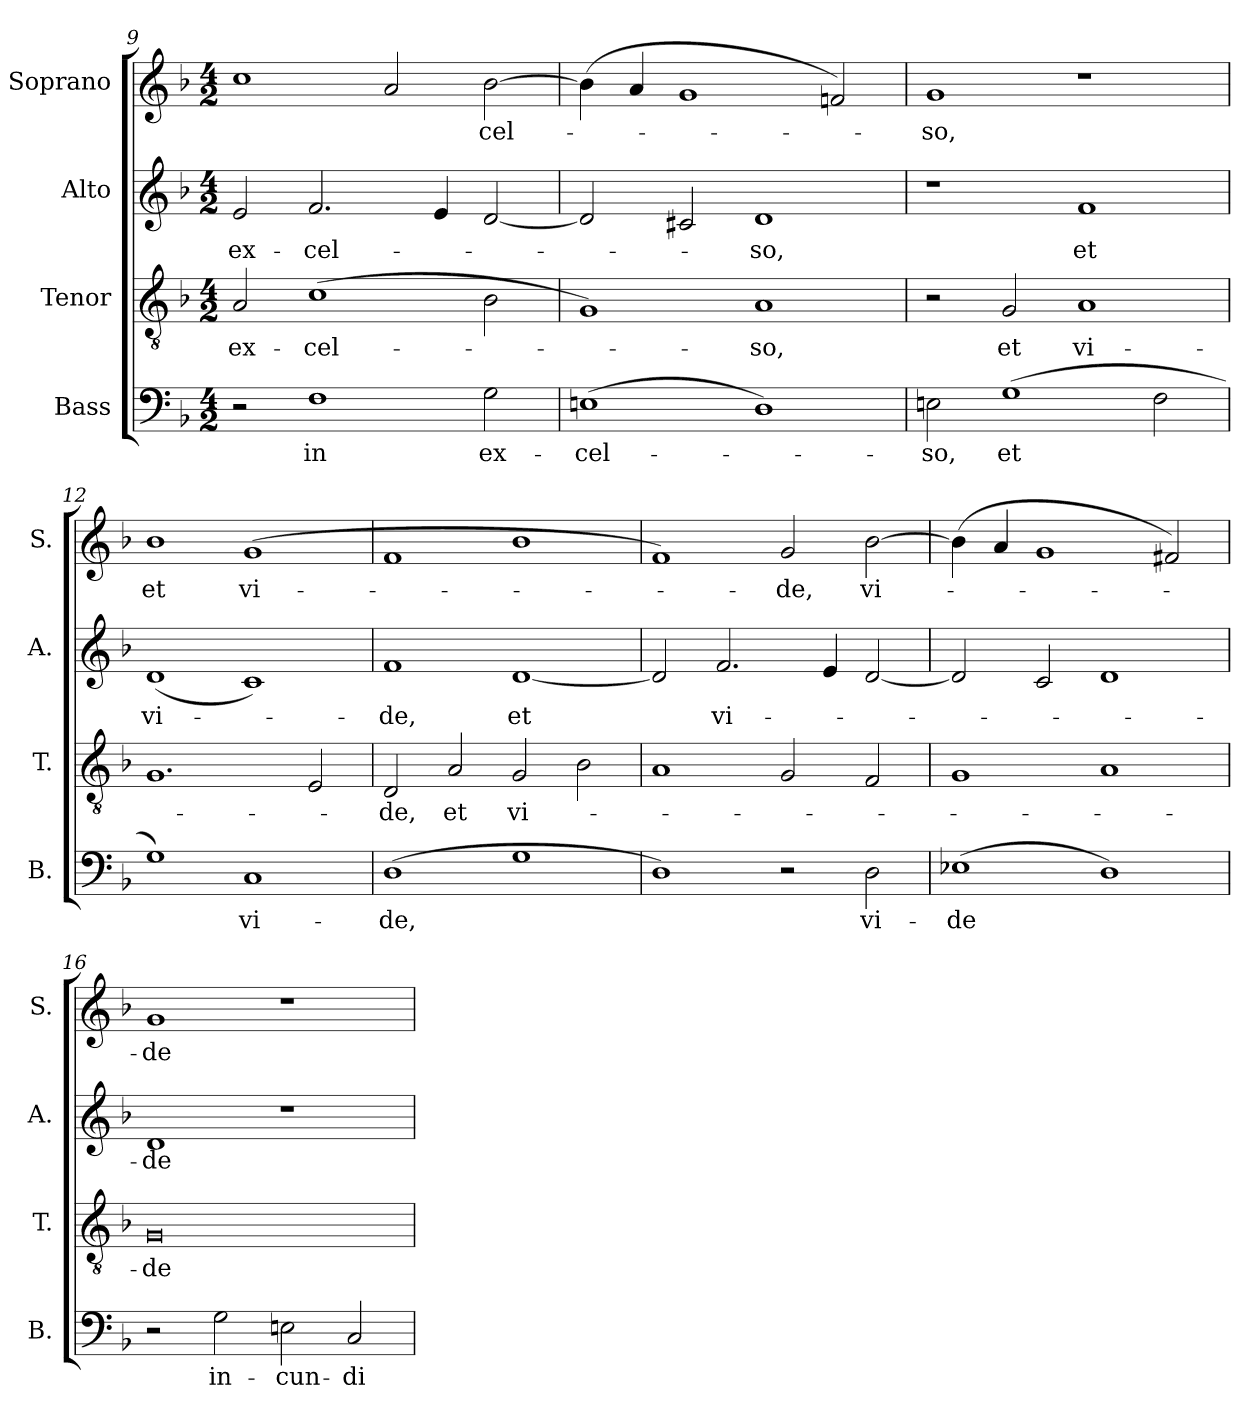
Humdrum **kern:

**kern	**text	**kern	**text	**kern	**text	**kern	**text
*part4	*part4	*part3	*part3	*part2	*part2	*part1	*part1
*staff4	*staff4	*staff3	*staff3	*staff2	*staff2	*staff1	*staff1
*I"Bass	*	*I"Tenor	*	*I"Alto	*	*I"Soprano	*
*I'B.	*	*I'T.	*	*I'A.	*	*I'S.	*
*clefF4	*	*clefGv2	*	*clefG2	*	*clefG2	*
*	*	*ITrd7c12	*	*	*	*	*
*k[b-]	*	*k[b-]	*	*k[b-]	*	*k[b-]	*
*F:	*	*F:	*	*F:	*	*F:	*
*M4/2	*	*M4/2	*	*M4/2	*	*M4/2	*
=9	=9	=9	=9	=9	=9	=9	=9
!	!	!	!LO:LY:b:color=#000000	!	!	!	!
!	!	!	!	!	!LO:LY:b:color=#000000	!	!
2r	.	2AAi/	ex-	2ei/	ex-	1cci	.
!	!LO:LY:b:color=#000000	!	!	!	!	!	!
!	!	!	!LO:LY:b:color=#000000	!	!	!	!
!	!	!	!	!	!LO:LY:b:color=#000000	!	!
1Fi	in	(1Ci	-cel-	2.fi/	-cel-	.	.
.	.	.	.	.	.	2ai/	.
.	.	.	.	4ei/	.	.	.
!	!LO:LY:b:color=#000000	!	!	!	!	!	!
!	!	!	!	!	!	!	!LO:LY:b:color=#000000
2Gi\	ex-	2BB-i\	.	[2di/	.	[2b-i\	-cel-
=10	=10	=10	=10	=10	=10	=10	=10
!	!LO:LY:b:color=#000000	!	!	!	!	!	!
(1Eni	-cel-	1GGi)	.	2di/]	.	(4b-i\]	.
.	.	.	.	.	.	4ai/	.
.	.	.	.	2c#Xi/	.	1gi	.
!	!	!	!LO:LY:b:color=#000000	!	!	!	!
!	!	!	!	!	!LO:LY:b:color=#000000	!	!
1Di)	.	1AAi	-so,	1di	-so,	.	.
.	.	.	.	.	.	2fni/)	.
=11	=11	=11	=11	=11	=11	=11	=11
!	!LO:LY:b:color=#000000	!	!	!	!	!	!
!	!	!	!	!	!	!	!LO:LY:b:color=#000000
2Eni\	-so,	2r	.	1r	.	1gi	-so,
!	!LO:LY:b:color=#000000	!	!	!	!	!	!
!	!	!	!LO:LY:b:color=#000000	!	!	!	!
(1Gi	et	2GGi/	et	.	.	.	.
!	!	!	!LO:LY:b:color=#000000	!	!	!	!
!	!	!	!	!	!LO:LY:b:color=#000000	!	!
.	.	1AAi	vi-	1fi	et	1r	.
2Fi\	.	.	.	.	.	.	.
=12	=12	=12	=12	=12	=12	=12	=12
!	!	!	!	!	!LO:LY:b:color=#000000	!	!
!	!	!	!	!	!	!	!LO:LY:b:color=#000000
1Gi)	.	1.GGi	.	(1di	vi-	1b-i	et
!	!LO:LY:b:color=#000000	!	!	!	!	!	!
!	!	!	!	!	!	!	!LO:LY:b:color=#000000
1Ci	vi-	.	.	1ci)	.	(1gi	vi-
.	.	2EEi/	.	.	.	.	.
=13	=13	=13	=13	=13	=13	=13	=13
!	!LO:LY:b:color=#000000	!	!	!	!	!	!
!	!	!	!LO:LY:b:color=#000000	!	!	!	!
!	!	!	!	!	!LO:LY:b:color=#000000	!	!
(1Di	-de,	2DDi/	-de,	1fi	-de,	1fi	.
!	!	!	!LO:LY:b:color=#000000	!	!	!	!
.	.	2AAi/	et	.	.	.	.
!	!	!	!LO:LY:b:color=#000000	!	!	!	!
!	!	!	!	!	!LO:LY:b:color=#000000	!	!
1Gi	.	2GGi/	vi-	[1di	et	1b-i	.
.	.	2BB-i\	.	.	.	.	.
=14	=14	=14	=14	=14	=14	=14	=14
1Di)	.	1AAi	.	2di/]	.	1fi)	.
!	!	!	!	!	!LO:LY:b:color=#000000	!	!
.	.	.	.	2.fi/	vi-	.	.
!	!	!	!	!	!	!	!LO:LY:b:color=#000000
2r	.	2GGi/	.	.	.	2gi/	-de,
.	.	.	.	4ei/	.	.	.
!	!LO:LY:b:color=#000000	!	!	!	!	!	!
!	!	!	!	!	!	!	!LO:LY:b:color=#000000
2Di\	vi-	2FFi/	.	[2di/	.	[2b-i\	vi-
=15	=15	=15	=15	=15	=15	=15	=15
!	!LO:LY:b:color=#000000	!	!	!	!	!	!
(1E-Xi	-de	1GGi	.	2di/]	.	(4b-i\]	.
.	.	.	.	.	.	4ai/	.
.	.	.	.	2ci/	.	1gi	.
1Di)	.	1AAi	.	1di	.	.	.
.	.	.	.	.	.	2f#Xi/)	.
!!LO:LB:g=z
=16	=16	=16	=16	=16	=16	=16	=16
!	!	!	!LO:LY:b:color=#000000	!	!	!	!
!	!	!	!	!	!LO:LY:b:color=#000000	!	!
!	!	!	!	!	!	!	!LO:LY:b:color=#000000
2r	.	0GGi	-de	1di	-de	1gi	-de
!	!LO:LY:b:color=#000000	!	!	!	!	!	!
2Gi\	in-	.	.	.	.	.	.
!	!LO:LY:b:color=#000000	!	!	!	!	!	!
2Eni\	-cun-	.	.	1r	.	1r	.
!	!LO:LY:b:color=#000000	!	!	!	!	!	!
2Ci/	-di-	.	.	.	.	.	.
=	=	=	=	=	=	=	=
*-	*-	*-	*-	*-	*-	*-	*-
